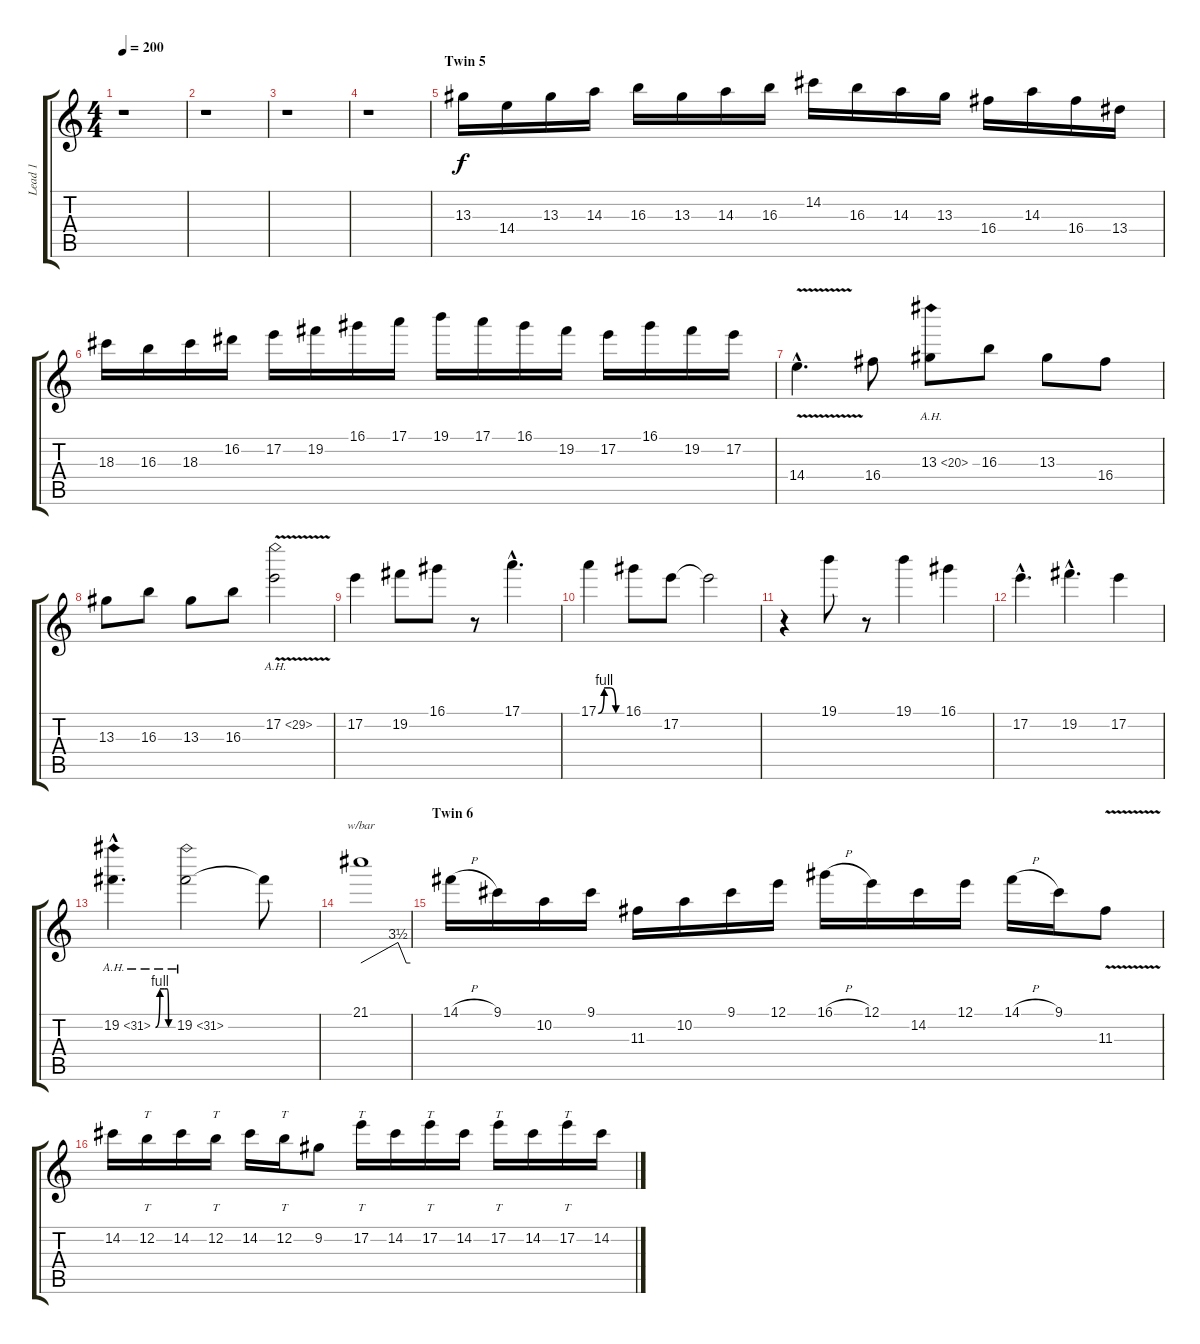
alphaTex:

\track ("Lead 1" "Lead 1") {instrument overdrivenguitar}
\staff {score tabs}
\tuning (E4 B3 G3 D3 A2 E2) {hide}
\ts (4 4)
\tempo 200
\clef g2
\ks c
r.1{dy f} |
r.1 |
r.1 |
r.1 |
\section ("" "Twin 5")
13.3.16 14.4.16 13.3.16 14.3.16 16.3.16 13.3.16 14.3.16 16.3.16 14.2.16 16.3.16 14.3.16 13.3.16 16.4.16 14.3.16 16.4.16 13.4.16 |
18.3.16 16.3.16 18.3.16 16.2.16 17.2.16 19.2.16 16.1.16 17.1.16 19.1.16 17.1.16 16.1.16 19.2.16 17.2.16 16.1.16 19.2.16 17.2.16 |
14.4{v hac}.4{d} 16.4.8 13.3{ah 7}.8 16.3.8 13.3.8 16.4.8 |
13.3.8 16.3.8 13.3.8 16.3.8 17.2{ah 12 v}.2 |
17.2.4 19.2.8 16.1.8 r.8 17.1{hac}.4{d} |
17.1{be (custom 0 0 15 4 30 4 45 0 60 0)}.4 16.1.8 17.2.8 17.2{t}.2 |
r.4 19.1.8 r.8 19.1.4 16.1.4 |
17.2{hac}.4{d} 19.2{hac}.4{d} 17.2.4 |
19.2{be (custom 0 0 15 4 30 4 40 4 45 0 50 0 60 0) ah 12 hac}.4{d} 19.2{ah 12}.2 19.2{t}.8 |
21.1.1{tbe (custom default 0 0 45 14 55 0 60 0)} |
\section ("" "Twin 6")
14.1{h}.16 9.1.16 10.2.16 9.1.16 11.3.16 10.2.16 9.1.16 12.1.16 16.1{h}.16 12.1.16 14.2.16 12.1.16 14.1{h}.16 9.1.16 11.3{v}.8 |
14.2.16 12.2.16{tt} 14.2.16 12.2.16{tt} 14.2.16 12.2.16{tt} 9.2.8 17.2.16{tt} 14.2.16 17.2.16{tt} 14.2.16 17.2.16{tt} 14.2.16 17.2.16{tt} 14.2.16
